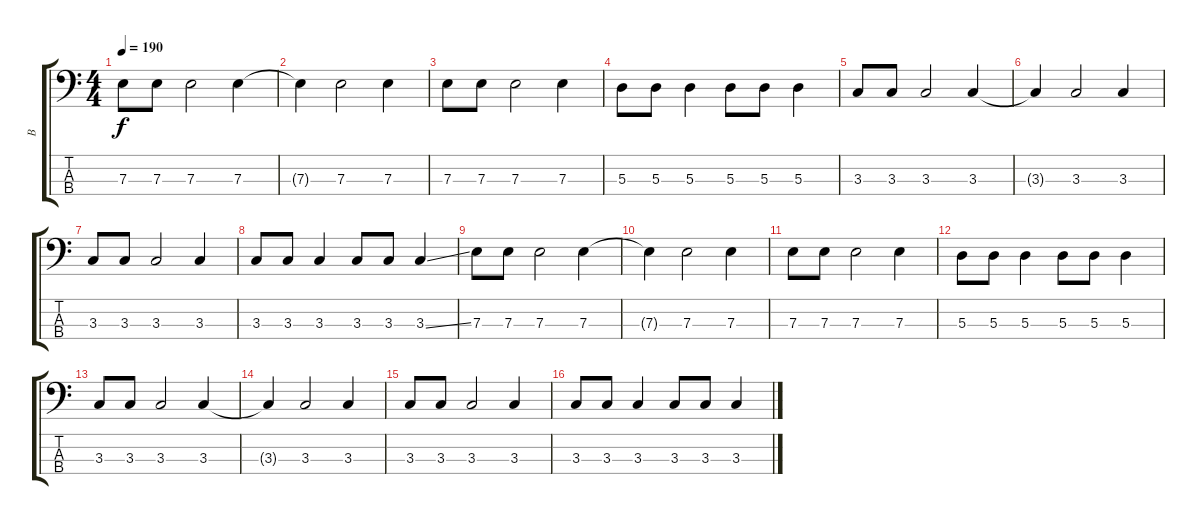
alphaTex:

\track ("B" "B") {instrument electricbassfinger}
\staff {score tabs}
\tuning (G2 D2 A1 E1) {hide}
\ts (4 4)
\tempo 190
\clef f4
\ks c
7.3.8{dy f} 7.3.8 7.3.2 7.3.4 |
7.3{t}.4 7.3.2 7.3.4 |
7.3.8 7.3.8 7.3.2 7.3.4 |
5.3.8 5.3.8 5.3.4 5.3.8 5.3.8 5.3.4 |
3.3.8 3.3.8 3.3.2 3.3.4 |
3.3{t}.4 3.3.2 3.3.4 |
3.3.8 3.3.8 3.3.2 3.3.4 |
3.3.8 3.3.8 3.3.4 3.3.8 3.3.8 3.3{ss}.4 |
7.3.8 7.3.8 7.3.2 7.3.4 |
7.3{t}.4 7.3.2 7.3.4 |
7.3.8 7.3.8 7.3.2 7.3.4 |
5.3.8 5.3.8 5.3.4 5.3.8 5.3.8 5.3.4 |
3.3.8 3.3.8 3.3.2 3.3.4 |
3.3{t}.4 3.3.2 3.3.4 |
3.3.8 3.3.8 3.3.2 3.3.4 |
3.3.8 3.3.8 3.3.4 3.3.8 3.3.8 3.3{ss}.4
